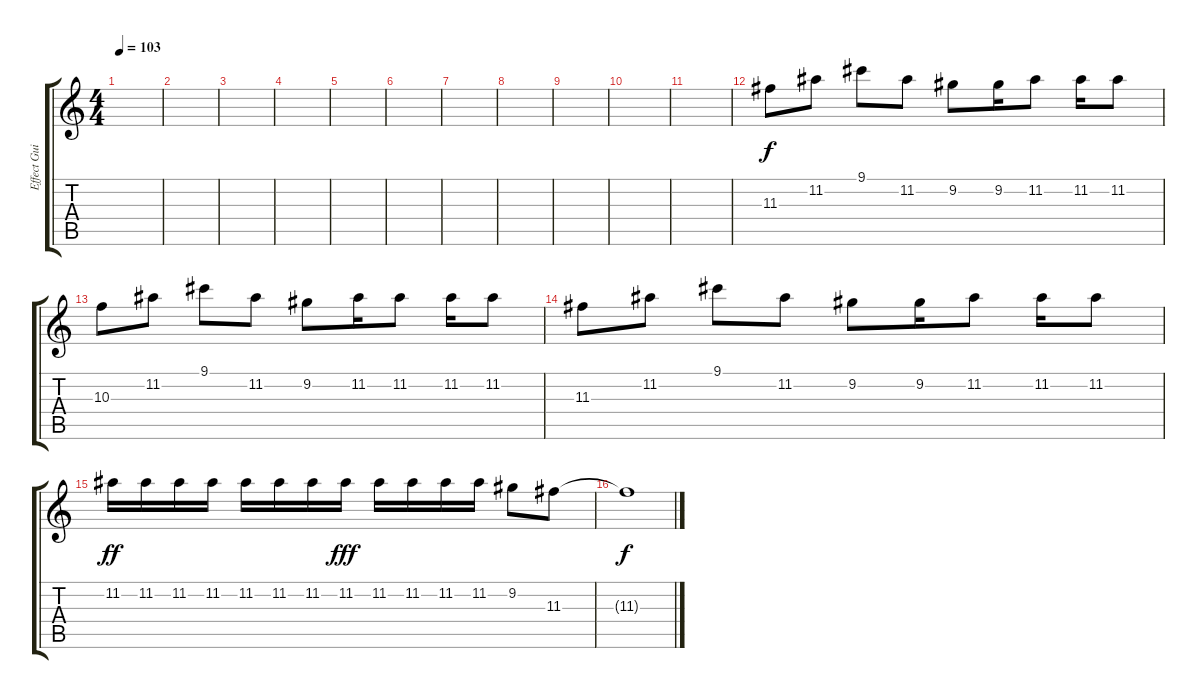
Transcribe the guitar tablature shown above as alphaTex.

\track ("Effect Guitar" "Effect Gui") {instrument distortionguitar}
\staff {score tabs}
\tuning (E4 B3 G3 D3 A2 E2) {hide}
\ts (4 4)
\tempo 103
\clef g2
\ks c
|
|
|
|
|
|
|
|
|
|
|
11.3.8 11.2.8 9.1.8 11.2.8 9.2.8 9.2.16 11.2.8 11.2.16 11.2.8 |
10.3.8 11.2.8 9.1.8 11.2.8 9.2.8 11.2.16 11.2.8 11.2.16 11.2.8 |
11.3.8 11.2.8 9.1.8 11.2.8 9.2.8 9.2.16 11.2.8 11.2.16 11.2.8 |
11.2.16{dy ff} 11.2.16 11.2.16 11.2.16 11.2.16 11.2.16 11.2.16 11.2.16{dy fff} 11.2.16 11.2.16 11.2.16 11.2.16 9.2.8 11.3.8 |
11.3{t}.1{dy f volume 2}
